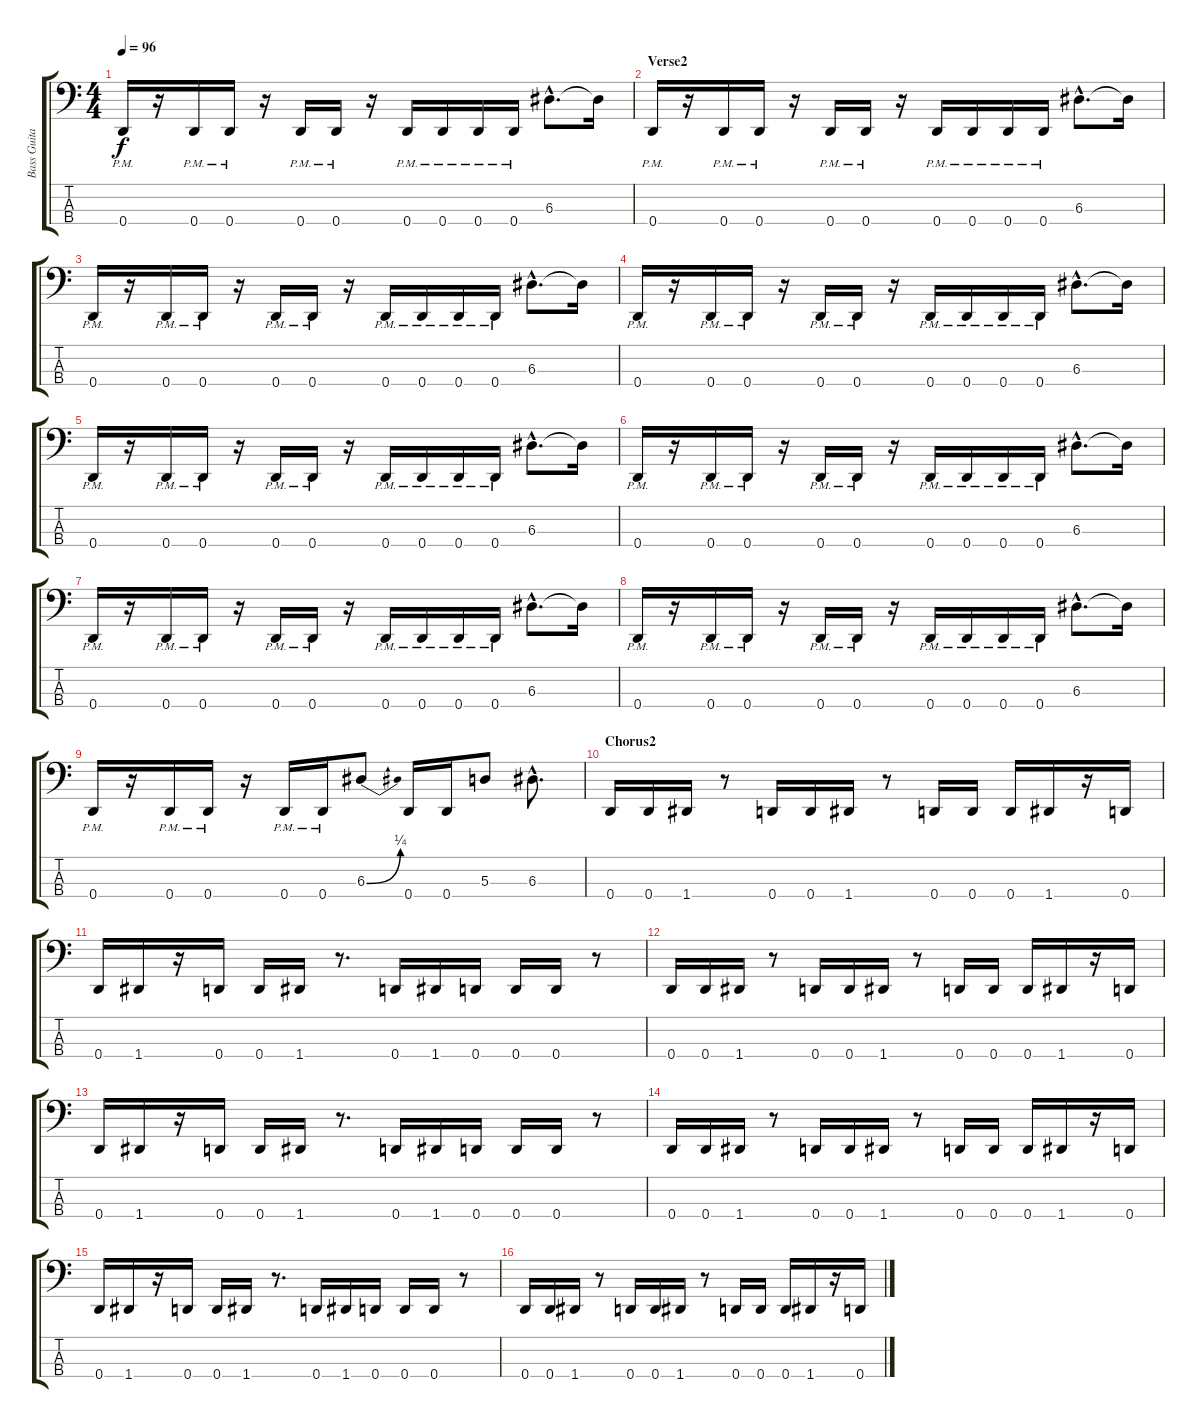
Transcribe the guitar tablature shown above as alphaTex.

\track ("Bass Guitar - André Skaug" "Bass Guita") {instrument electricbassfinger}
\staff {score tabs}
\tuning (G2 D2 A1 D1) {hide}
\ts (4 4)
\tempo 96
\clef f4
\ks c
0.4{pm}.16{dy f} r.16 0.4{pm}.16 0.4{pm}.16 r.16 0.4{pm}.16 0.4{pm}.16 r.16 0.4{pm}.16 0.4{pm}.16 0.4{pm}.16 0.4{pm}.16 6.3{hac}.8{d} 6.3{t}.16 |
\section ("" "Verse2")
0.4{pm}.16 r.16 0.4{pm}.16 0.4{pm}.16 r.16 0.4{pm}.16 0.4{pm}.16 r.16 0.4{pm}.16 0.4{pm}.16 0.4{pm}.16 0.4{pm}.16 6.3{hac}.8{d} 6.3{t}.16 |
0.4{pm}.16 r.16 0.4{pm}.16 0.4{pm}.16 r.16 0.4{pm}.16 0.4{pm}.16 r.16 0.4{pm}.16 0.4{pm}.16 0.4{pm}.16 0.4{pm}.16 6.3{hac}.8{d} 6.3{t}.16 |
0.4{pm}.16 r.16 0.4{pm}.16 0.4{pm}.16 r.16 0.4{pm}.16 0.4{pm}.16 r.16 0.4{pm}.16 0.4{pm}.16 0.4{pm}.16 0.4{pm}.16 6.3{hac}.8{d} 6.3{t}.16 |
0.4{pm}.16 r.16 0.4{pm}.16 0.4{pm}.16 r.16 0.4{pm}.16 0.4{pm}.16 r.16 0.4{pm}.16 0.4{pm}.16 0.4{pm}.16 0.4{pm}.16 6.3{hac}.8{d} 6.3{t}.16 |
0.4{pm}.16 r.16 0.4{pm}.16 0.4{pm}.16 r.16 0.4{pm}.16 0.4{pm}.16 r.16 0.4{pm}.16 0.4{pm}.16 0.4{pm}.16 0.4{pm}.16 6.3{hac}.8{d} 6.3{t}.16 |
0.4{pm}.16 r.16 0.4{pm}.16 0.4{pm}.16 r.16 0.4{pm}.16 0.4{pm}.16 r.16 0.4{pm}.16 0.4{pm}.16 0.4{pm}.16 0.4{pm}.16 6.3{hac}.8{d} 6.3{t}.16 |
0.4{pm}.16 r.16 0.4{pm}.16 0.4{pm}.16 r.16 0.4{pm}.16 0.4{pm}.16 r.16 0.4{pm}.16 0.4{pm}.16 0.4{pm}.16 0.4{pm}.16 6.3{hac}.8{d} 6.3{t}.16 |
0.4{pm}.16 r.16 0.4{pm}.16 0.4{pm}.16 r.16 0.4{pm}.16 0.4{pm}.16 6.3{be (bend 0 0 60 1)}.8 0.4.16 0.4.16 5.3.8 6.3{hac}.8{d} |
\section ("" "Chorus2")
0.4.16 0.4.16 1.4.16 r.8 0.4.16 0.4.16 1.4.16 r.8 0.4.16 0.4.16 0.4.16 1.4.16 r.16 0.4.16 |
0.4.16 1.4.16 r.16 0.4.16 0.4.16 1.4.16 r.8{d} 0.4.16 1.4.16 0.4.16 0.4.16 0.4.16 r.8 |
0.4.16 0.4.16 1.4.16 r.8 0.4.16 0.4.16 1.4.16 r.8 0.4.16 0.4.16 0.4.16 1.4.16 r.16 0.4.16 |
0.4.16 1.4.16 r.16 0.4.16 0.4.16 1.4.16 r.8{d} 0.4.16 1.4.16 0.4.16 0.4.16 0.4.16 r.8 |
0.4.16 0.4.16 1.4.16 r.8 0.4.16 0.4.16 1.4.16 r.8 0.4.16 0.4.16 0.4.16 1.4.16 r.16 0.4.16 |
0.4.16 1.4.16 r.16 0.4.16 0.4.16 1.4.16 r.8{d} 0.4.16 1.4.16 0.4.16 0.4.16 0.4.16 r.8 |
0.4.16 0.4.16 1.4.16 r.8 0.4.16 0.4.16 1.4.16 r.8 0.4.16 0.4.16 0.4.16 1.4.16 r.16 0.4.16
